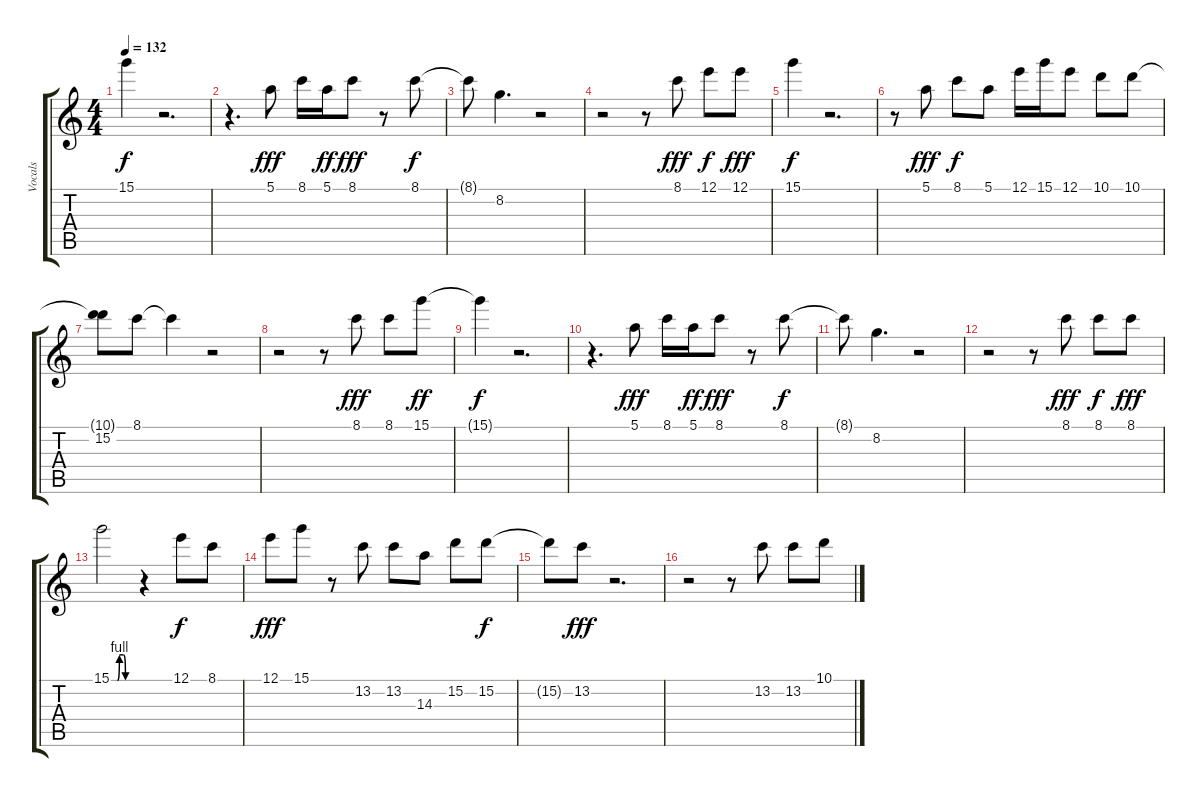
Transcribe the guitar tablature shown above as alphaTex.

\track ("Vocals" "Vocals") {instrument overdrivenguitar}
\staff {score tabs}
\tuning (E4 B3 G3 D3 A2 E2) {hide}
\ts (4 4)
\tempo 132
\clef g2
\ks c
15.1{t}.4{dy f} r.2{d} |
r.4{d} 5.1.8{dy fff} 8.1.16 5.1.16{dy ff} 8.1.8{dy fff} r.8 8.1.8{dy f} |
8.1{t}.8 8.2.4{d} r.2 |
r.2 r.8 8.1.8{dy fff} 12.1.8{dy f} 12.1.8{dy fff} |
15.1.4{dy f} r.2{d} |
r.8 5.1.8{dy fff} 8.1.8{dy f} 5.1.8 12.1.16 15.1.16 12.1.8 10.1.8 10.1.8 |
(10.1{t} 15.2).8 8.1.8 8.1{t}.4 r.2 |
r.2 r.8 8.1.8{dy fff} 8.1.8 15.1.8{dy ff} |
15.1{t}.4{dy f} r.2{d} |
r.4{d} 5.1.8{dy fff} 8.1.16 5.1.16{dy ff} 8.1.8{dy fff} r.8 8.1.8{dy f} |
8.1{t}.8 8.2.4{d} r.2 |
r.2 r.8 8.1.8{dy fff} 8.1.8{dy f} 8.1.8{dy fff} |
15.1{be (custom 0 0 15 0 20 4 30 4 35 0 45 0 60 0)}.2 r.4 12.1.8{dy f} 8.1.8 |
12.1.8{dy fff} 15.1.8 r.8 13.2.8 13.2.8 14.3.8 15.2.8 15.2.8{dy f} |
15.2{t}.8 13.2.8{dy fff} r.2{d} |
r.2 r.8 13.2.8 13.2.8 10.1.8
